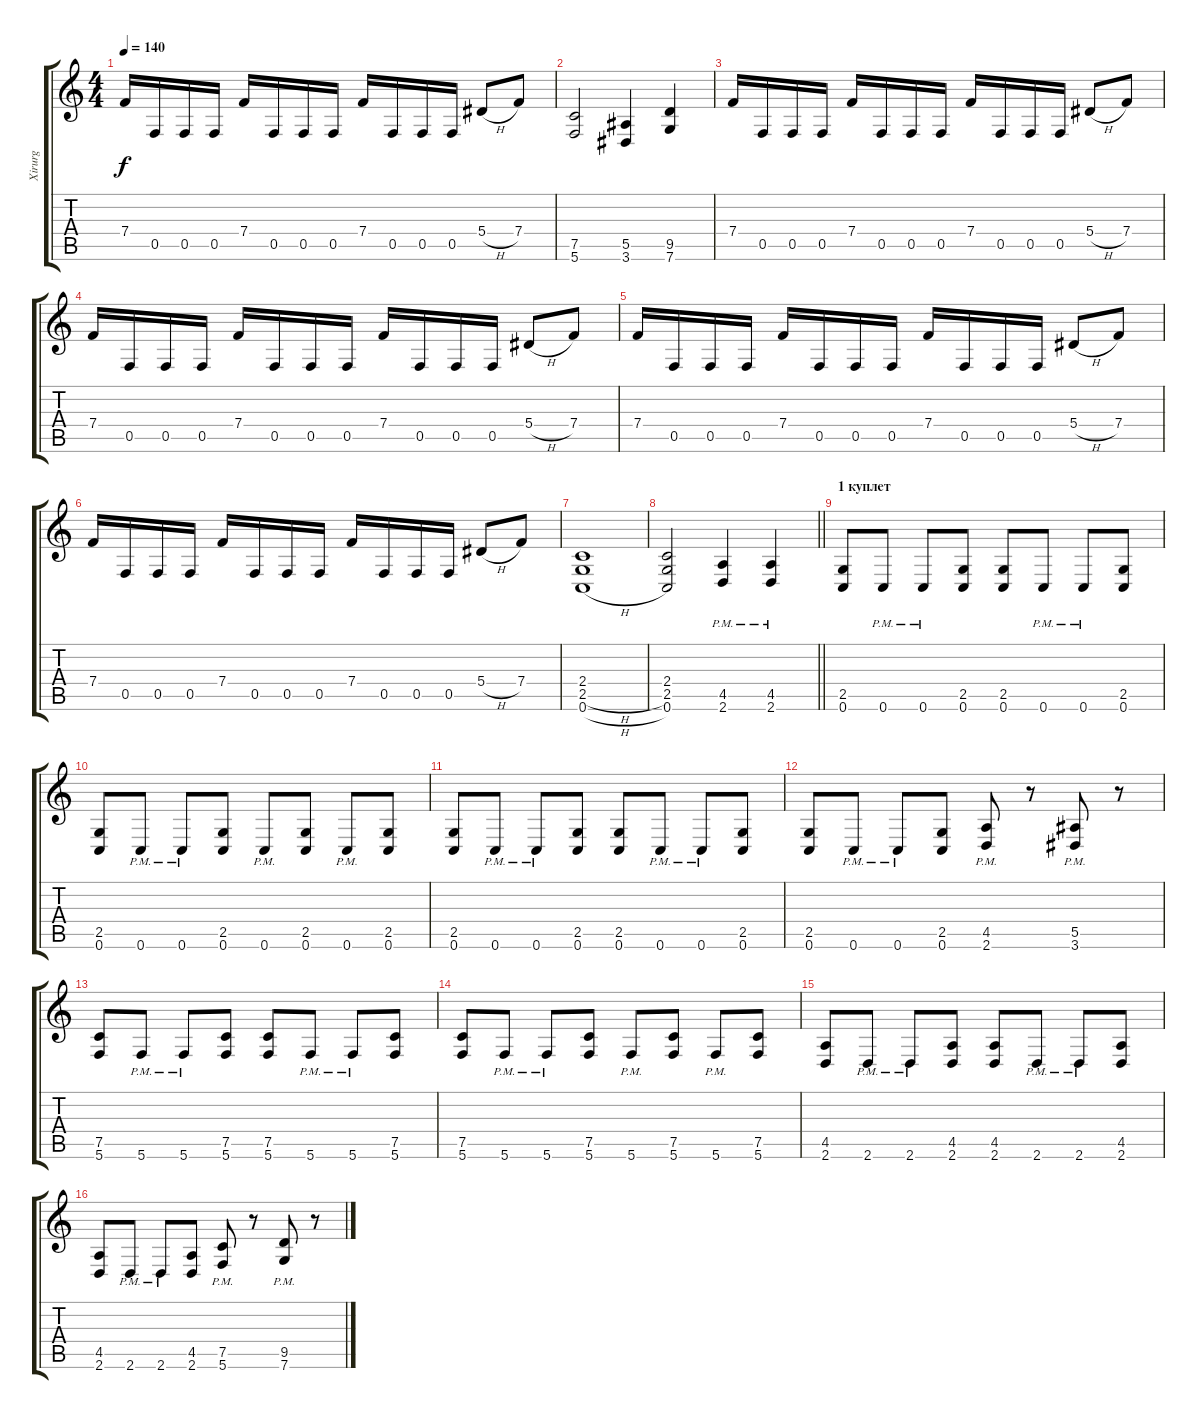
\track ("Xirurg " "Xirurg ") {instrument distortionguitar}
\staff {score tabs}
\tuning (C4 G3 Eb3 Bb2 F2 C2) {hide}
\ts (4 4)
\tempo 140
\clef g2
\ks c
7.4.16{dy f} 0.5.16 0.5.16 0.5.16 7.4.16 0.5.16 0.5.16 0.5.16 7.4.16 0.5.16 0.5.16 0.5.16 5.4{h}.8 7.4.8 |
(7.5 5.6).2 (5.5 3.6).4 (9.5 7.6).4 |
7.4.16 0.5.16 0.5.16 0.5.16 7.4.16 0.5.16 0.5.16 0.5.16 7.4.16 0.5.16 0.5.16 0.5.16 5.4{h}.8 7.4.8 |
7.4.16 0.5.16 0.5.16 0.5.16 7.4.16 0.5.16 0.5.16 0.5.16 7.4.16 0.5.16 0.5.16 0.5.16 5.4{h}.8 7.4.8 |
7.4.16 0.5.16 0.5.16 0.5.16 7.4.16 0.5.16 0.5.16 0.5.16 7.4.16 0.5.16 0.5.16 0.5.16 5.4{h}.8 7.4.8 |
7.4.16 0.5.16 0.5.16 0.5.16 7.4.16 0.5.16 0.5.16 0.5.16 7.4.16 0.5.16 0.5.16 0.5.16 5.4{h}.8 7.4.8 |
(2.4 2.5{h} 0.6{h}).1 |
\barLineRight lightlight
(2.4 2.5 0.6).2 (4.5{pm} 2.6{pm}).4 (4.5{pm} 2.6{pm}).4 |
\section ("" "1 куплет")
(2.5 0.6).8 0.6{pm}.8 0.6{pm}.8 (2.5 0.6).8 (2.5 0.6).8 0.6{pm}.8 0.6{pm}.8 (2.5 0.6).8 |
(2.5 0.6).8 0.6{pm}.8 0.6{pm}.8 (2.5 0.6).8 0.6{pm}.8 (2.5 0.6).8 0.6{pm}.8 (2.5 0.6).8 |
(2.5 0.6).8 0.6{pm}.8 0.6{pm}.8 (2.5 0.6).8 (2.5 0.6).8 0.6{pm}.8 0.6{pm}.8 (2.5 0.6).8 |
(2.5 0.6).8 0.6{pm}.8 0.6{pm}.8 (2.5 0.6).8 (4.5 2.6{pm}).8 r.8 (5.5 3.6{pm}).8 r.8 |
(7.5 5.6).8 5.6{pm}.8 5.6{pm}.8 (7.5 5.6).8 (7.5 5.6).8 5.6{pm}.8 5.6{pm}.8 (7.5 5.6).8 |
(7.5 5.6).8 5.6{pm}.8 5.6{pm}.8 (7.5 5.6).8 5.6{pm}.8 (7.5 5.6).8 5.6{pm}.8 (7.5 5.6).8 |
(4.5 2.6).8 2.6{pm}.8 2.6{pm}.8 (4.5 2.6).8 (4.5 2.6).8 2.6{pm}.8 2.6{pm}.8 (4.5 2.6).8 |
(4.5 2.6).8 2.6{pm}.8 2.6{pm}.8 (4.5 2.6).8 (7.5 5.6{pm}).8 r.8 (9.5 7.6{pm}).8 r.8
